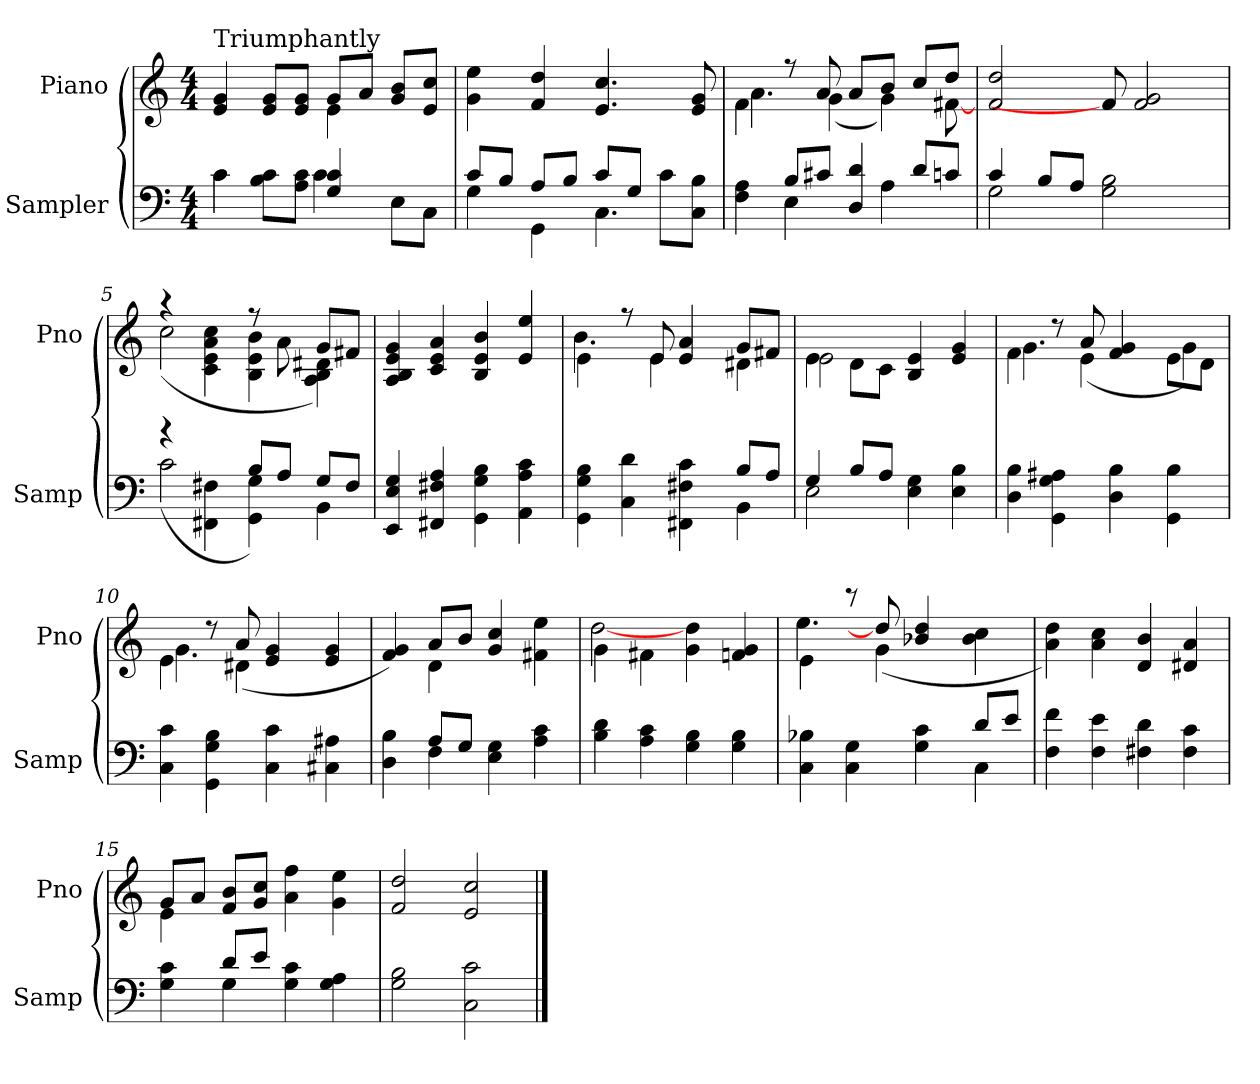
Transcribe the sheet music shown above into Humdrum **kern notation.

**kern	**kern
*part2	*part1
*staff2	*staff1
*I"Sampler	*I"Piano
*I'Samp	*I'Pno
*clefF4	*clefG2
*M4/4	*M4/4
=1	=1
*^	*^
!	!	!LO:TX:t=Triumphantly	!
4c\	4c	4e 4g	2ryy
8B\ 8c\L	4ryy	8e/ 8g/L	.
8A\ 8c\J	.	8e/ 8g/J	.
4G 4c	4c	8g/L	4e
.	.	8a/J	.
8E\L	4ryy	8g/ 8b/L	4ryy
8C\J	.	8e/ 8cc/J	.
*	*	*v	*v
=2	=2	=2
8c/L	4G	4g 4ee
8B/J	.	.
8A/L	4GG	4f 4dd
8B/J	.	.
8c/L	4.C	4.e 4.cc
8G/J	.	.
8c\L	.	.
8C\ 8B\J	8ryy	8e 8g
=3	=3	=3
*	*	*^
4F 4A	4ryy	4f\	4.a
8B/L	4E	8r	.
8c#X/J	.	8a/	(4g
4D 4d	8ryy	8a/L	.
.	4A	8b/J	4g)
8d/L	.	8cc/L	.
8cn/J	8ryy	8dd/J	[8f#X
*	*	*v	*v
=4	=4	=4
4c/	2G	2f 2dd
8B/L	.	.
8A/J	.	.
2G 2B	8ryy	8f#]
.	2ryy	2f 2g
8ryy	.	.
=5	=5	=5
*	*	*^
4r	(2c	4r	(2cc
4FF#X\ 4F#X\	.	4c\ 4e\ 4a\ 4cc\	.
8B/L	4GG 4G)	8r	4B 4e 4b
8A/J	.	8a\	.
8G/L	4BB	8g/L	4A 4B 4d#X)
8F#/J	.	8f#X/J	.
*v	*v	*	*
*	*v	*v
=6	=6
4EE 4E 4G	4A 4B 4e 4g
4FF#X 4F#X 4A	4c 4e 4a
4GG 4G 4B	4B 4e 4b
4AA 4A 4c	4e 4ee
=7	=7
*^	*^
4GG 4G 4B	2.ryy	4e\	4.b
4C 4d	.	8r	.
.	.	8e/	4e
4FF#X 4F#X 4c	.	4e 4a	.
.	.	.	8ryy
8B/L	4BB	8g/L	4d#X
8A/J	.	8f#X/J	.
=8	=8	=8	=8
4G/	2E	4e\	2e
8B/L	.	8d\L	.
8A/J	.	8c\J	.
4E 4G	2ryy	4B 4e	2ryy
4E 4B	.	4e 4g	.
*v	*v	*	*
=9	=9	=9
4D 4B	4f\	4.g
4GG 4G 4A#X	8r	.
.	8a/	(4e
4D 4B	4f 4g	.
.	.	8ryy
4GG 4B	8e\L	4g)
.	8d\J	.
=10	=10	=10
4C 4c	4e\	4.g
4GG 4G 4B	8r	.
.	8a/	(4d#X
4C 4c	4e 4g	.
.	.	4.ryy
4C#X 4A#X	4e 4g	.
=11	=11	=11
*^	*	*
4D 4B	4ryy	4f 4g)	4ryy
8A/L	4F	8a/L	4d
8G/J	.	8b/J	.
4E 4G	2ryy	4g 4cc	2ryy
4A 4c	.	4f#X 4ee	.
*v	*v	*	*
=12	=12	=12
4B 4d	4g\	[2dd
4A 4c	4f#X\	.
4G 4B	4g 4dd	2ryy
4G 4B	4fn 4g	.
=13	=13	=13
*^	*	*
4C 4B-X	2.ryy	4e\	4.ee
4C 4G	.	8r	.
.	.	8dd/]	(4g
4G 4c	.	4b-X 4dd	.
.	.	.	4.ryy
8d/L	4C	4b- 4cc	.
8e/J	.	.	.
*v	*v	*	*
*	*v	*v
=14	=14
4F 4f	4a 4dd)
4F 4e	4a 4cc
4F#X 4d	4d 4b
4F# 4c	4d#X 4a
=15	=15
*^	*^
4G 4c	4ryy	8g/L	4e
.	.	8a/J	.
8d/L	4G	8f/ 8b/L	2.ryy
8e/J	.	8g/ 8cc/J	.
4G 4c	2ryy	4a 4ff	.
4G 4A	.	4g 4ee	.
*v	*v	*	*
*	*v	*v
=16	=16
2G 2B	2f 2dd
2C 2c	2e 2cc
==	==
*-	*-
